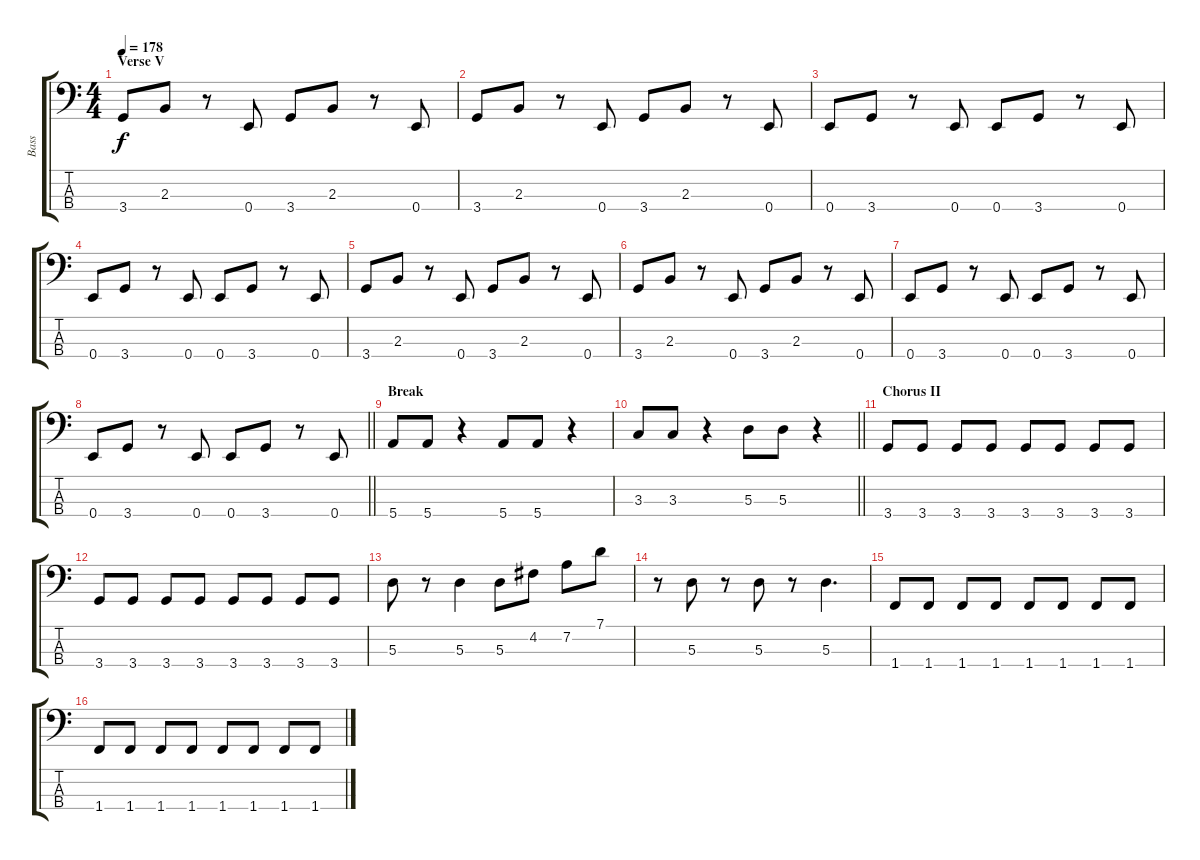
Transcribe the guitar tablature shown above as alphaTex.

\track ("Bass" "Bass") {instrument electricbasspick}
\staff {score tabs}
\tuning (G2 D2 A1 E1) {hide}
\ts (4 4)
\section ("" "Verse V")
\tempo 178
\clef f4
\ks c
3.4.8{dy f} 2.3.8 r.8 0.4.8 3.4.8 2.3.8 r.8 0.4.8 |
3.4.8 2.3.8 r.8 0.4.8 3.4.8 2.3.8 r.8 0.4.8 |
0.4.8 3.4.8 r.8 0.4.8 0.4.8 3.4.8 r.8 0.4.8 |
0.4.8 3.4.8 r.8 0.4.8 0.4.8 3.4.8 r.8 0.4.8 |
3.4.8 2.3.8 r.8 0.4.8 3.4.8 2.3.8 r.8 0.4.8 |
3.4.8 2.3.8 r.8 0.4.8 3.4.8 2.3.8 r.8 0.4.8 |
0.4.8 3.4.8 r.8 0.4.8 0.4.8 3.4.8 r.8 0.4.8 |
\barLineRight lightlight
0.4.8 3.4.8 r.8 0.4.8 0.4.8 3.4.8 r.8 0.4.8 |
\section ("" "Break")
5.4.8 5.4.8 r.4 5.4.8 5.4.8 r.4 |
\barLineRight lightlight
3.3.8 3.3.8 r.4 5.3.8 5.3.8 r.4 |
\section ("" "Chorus II")
3.4.8 3.4.8 3.4.8 3.4.8 3.4.8 3.4.8 3.4.8 3.4.8 |
3.4.8 3.4.8 3.4.8 3.4.8 3.4.8 3.4.8 3.4.8 3.4.8 |
5.3.8 r.8 5.3.4 5.3.8 4.2.8 7.2.8 7.1.8 |
r.8 5.3.8 r.8 5.3.8 r.8 5.3.4{d} |
1.4.8 1.4.8 1.4.8 1.4.8 1.4.8 1.4.8 1.4.8 1.4.8 |
1.4.8 1.4.8 1.4.8 1.4.8 1.4.8 1.4.8 1.4.8 1.4.8
